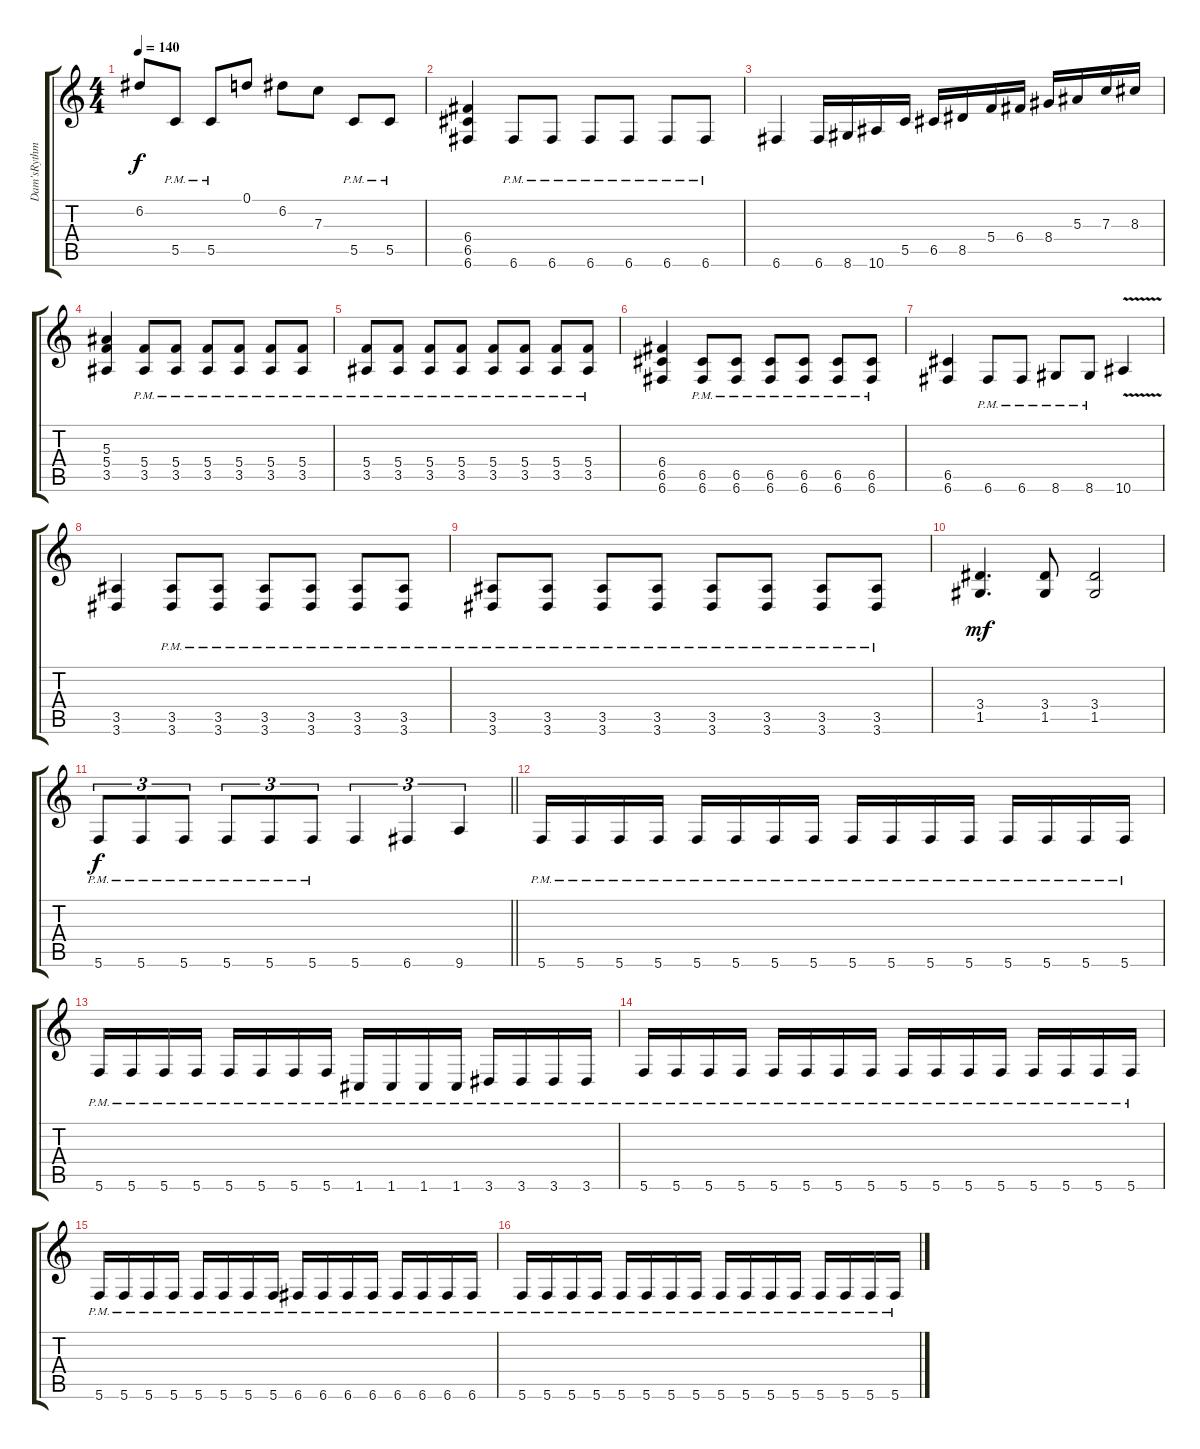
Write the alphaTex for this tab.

\track ("Dam'sRythm" "Dam'sRythm") {instrument distortionguitar}
\staff {score tabs}
\tuning (D4 A3 F3 C3 G2 C2) {hide}
\ts (4 4)
\tempo 140
\clef g2
\ks c
6.2.8{dy f} 5.5{pm}.8 5.5{pm}.8 0.1.8 6.2.8 7.3.8 5.5{pm}.8 5.5{pm}.8 |
(6.4 6.5 6.6).4 6.6{pm}.8 6.6{pm}.8 6.6{pm}.8 6.6{pm}.8 6.6{pm}.8 6.6{pm}.8 |
6.6.4 6.6.16 8.6.16 10.6.16 5.5.16 6.5.16 8.5.16 5.4.16 6.4.16 8.4.16 5.3.16 7.3.16 8.3.16 |
(5.3 5.4 3.5).4 (5.4{pm} 3.5{pm}).8 (5.4{pm} 3.5{pm}).8 (5.4{pm} 3.5{pm}).8 (5.4{pm} 3.5{pm}).8 (5.4{pm} 3.5{pm}).8 (5.4{pm} 3.5{pm}).8 |
(5.4{pm} 3.5{pm}).8 (5.4{pm} 3.5{pm}).8 (5.4{pm} 3.5{pm}).8 (5.4{pm} 3.5{pm}).8 (5.4{pm} 3.5{pm}).8 (5.4{pm} 3.5{pm}).8 (5.4{pm} 3.5{pm}).8 (5.4{pm} 3.5{pm}).8 |
(6.4 6.5 6.6).4 (6.5{pm} 6.6{pm}).8 (6.5{pm} 6.6{pm}).8 (6.5{pm} 6.6{pm}).8 (6.5{pm} 6.6{pm}).8 (6.5{pm} 6.6{pm}).8 (6.5{pm} 6.6{pm}).8 |
(6.5 6.6).4 6.6{pm}.8 6.6{pm}.8 8.6{pm}.8 8.6{pm}.8 10.6{v}.4 |
(3.5 3.6).4 (3.5{pm} 3.6{pm}).8 (3.5{pm} 3.6{pm}).8 (3.5{pm} 3.6{pm}).8 (3.5{pm} 3.6{pm}).8 (3.5{pm} 3.6{pm}).8 (3.5{pm} 3.6{pm}).8 |
(3.5{pm} 3.6{pm}).8 (3.5{pm} 3.6{pm}).8 (3.5{pm} 3.6{pm}).8 (3.5{pm} 3.6{pm}).8 (3.5{pm} 3.6{pm}).8 (3.5{pm} 3.6{pm}).8 (3.5{pm} 3.6{pm}).8 (3.5{pm} 3.6{pm}).8 |
(3.4 1.5).4{d dy mf} (3.4 1.5).8 (3.4 1.5).2 |
\barLineRight lightlight
5.6{pm}.8{tu (3 2) dy f} 5.6{pm}.8{tu (3 2)} 5.6{pm}.8{tu (3 2)} 5.6{pm}.8{tu (3 2)} 5.6{pm}.8{tu (3 2)} 5.6{pm}.8{tu (3 2)} 5.6.4{tu (3 2)} 6.6.4{tu (3 2)} 9.6.4{tu (3 2)} |
5.6{pm}.16 5.6{pm}.16 5.6{pm}.16 5.6{pm}.16 5.6{pm}.16 5.6{pm}.16 5.6{pm}.16 5.6{pm}.16 5.6{pm}.16 5.6{pm}.16 5.6{pm}.16 5.6{pm}.16 5.6{pm}.16 5.6{pm}.16 5.6{pm}.16 5.6{pm}.16 |
5.6{pm}.16 5.6{pm}.16 5.6{pm}.16 5.6{pm}.16 5.6{pm}.16 5.6{pm}.16 5.6{pm}.16 5.6{pm}.16 1.6{pm}.16 1.6{pm}.16 1.6{pm}.16 1.6{pm}.16 3.6{pm}.16 3.6{pm}.16 3.6{pm}.16 3.6{pm}.16 |
5.6{pm}.16 5.6{pm}.16 5.6{pm}.16 5.6{pm}.16 5.6{pm}.16 5.6{pm}.16 5.6{pm}.16 5.6{pm}.16 5.6{pm}.16 5.6{pm}.16 5.6{pm}.16 5.6{pm}.16 5.6{pm}.16 5.6{pm}.16 5.6{pm}.16 5.6{pm}.16 |
5.6{pm}.16 5.6{pm}.16 5.6{pm}.16 5.6{pm}.16 5.6{pm}.16 5.6{pm}.16 5.6{pm}.16 5.6{pm}.16 6.6{pm}.16 6.6{pm}.16 6.6{pm}.16 6.6{pm}.16 6.6{pm}.16 6.6{pm}.16 6.6{pm}.16 6.6{pm}.16 |
5.6{pm}.16 5.6{pm}.16 5.6{pm}.16 5.6{pm}.16 5.6{pm}.16 5.6{pm}.16 5.6{pm}.16 5.6{pm}.16 5.6{pm}.16 5.6{pm}.16 5.6{pm}.16 5.6{pm}.16 5.6{pm}.16 5.6{pm}.16 5.6{pm}.16 5.6{pm}.16
